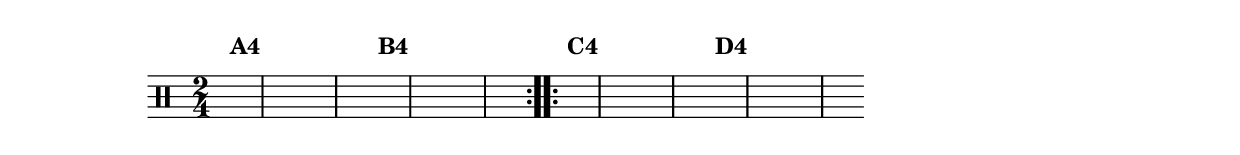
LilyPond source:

%-*- coding: utf-8 -*-

\version "2.16.0"

                                %\header {title = "variacoes sobre cravo branco na janela - variacao 4"}

\drums {

  \override Staff.TimeSignature #'style = #'()
  \time 2/4 
  \partial 4*1

  \context DrumVoice = "1" { }
  \context DrumVoice = "2" {  }

  <<
    {
      \hideNotes
      \repeat volta 2 {
        sn4^\markup {\bold  {A4}} 
        sn2
        sn4

        sn4^\markup{\bold {B4}}
        sn4 sn 
        sn 



        
      }

      \repeat volta 2 {
        sn4^\markup{\bold {C4}}
        sn2
        sn4
        
        sn4^\markup{\bold {D4}}
        sn4 sn 
        sn 
      }
    }


    \\

    {
      \hideNotes

      bd4
      bd
      bd 
      bd
      bd

      bd2
      bd4


      bd4
      bd
      bd 
      bd
      bd

      bd2
      bd4


    }

  >>

  \bar ":|"

}

